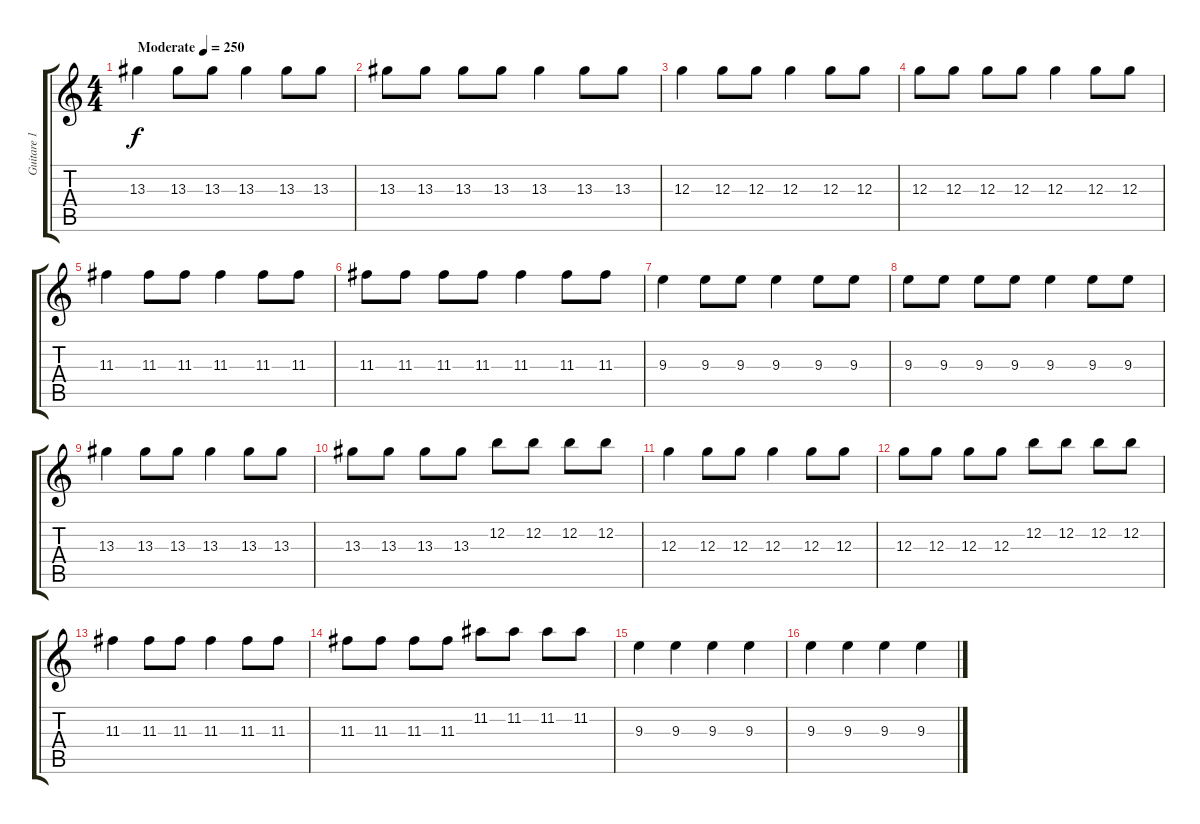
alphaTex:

\track ("Guitare 1" "Guitare 1") {instrument overdrivenguitar}
\staff {score tabs}
\tuning (E4 B3 G3 D3 A2 E2) {hide}
\ts (4 4)
\tempo (250 "Moderate")
\clef g2
\ks c
13.3.4{dy f instrument overdrivenguitar} 13.3.8 13.3.8 13.3.4 13.3.8 13.3.8 |
13.3.8 13.3.8 13.3.8 13.3.8 13.3.4 13.3.8 13.3.8 |
12.3.4 12.3.8 12.3.8 12.3.4 12.3.8 12.3.8 |
12.3.8 12.3.8 12.3.8 12.3.8 12.3.4 12.3.8 12.3.8 |
11.3.4 11.3.8 11.3.8 11.3.4 11.3.8 11.3.8 |
11.3.8 11.3.8 11.3.8 11.3.8 11.3.4 11.3.8 11.3.8 |
9.3.4 9.3.8 9.3.8 9.3.4 9.3.8 9.3.8 |
9.3.8 9.3.8 9.3.8 9.3.8 9.3.4 9.3.8 9.3.8 |
13.3.4 13.3.8 13.3.8 13.3.4 13.3.8 13.3.8 |
13.3.8 13.3.8 13.3.8 13.3.8 12.2.8 12.2.8 12.2.8 12.2.8 |
12.3.4 12.3.8 12.3.8 12.3.4 12.3.8 12.3.8 |
12.3.8 12.3.8 12.3.8 12.3.8 12.2.8 12.2.8 12.2.8 12.2.8 |
11.3.4 11.3.8 11.3.8 11.3.4 11.3.8 11.3.8 |
11.3.8 11.3.8 11.3.8 11.3.8 11.2.8 11.2.8 11.2.8 11.2.8 |
9.3.4 9.3.4 9.3.4 9.3.4 |
9.3.4 9.3.4 9.3.4 9.3.4
